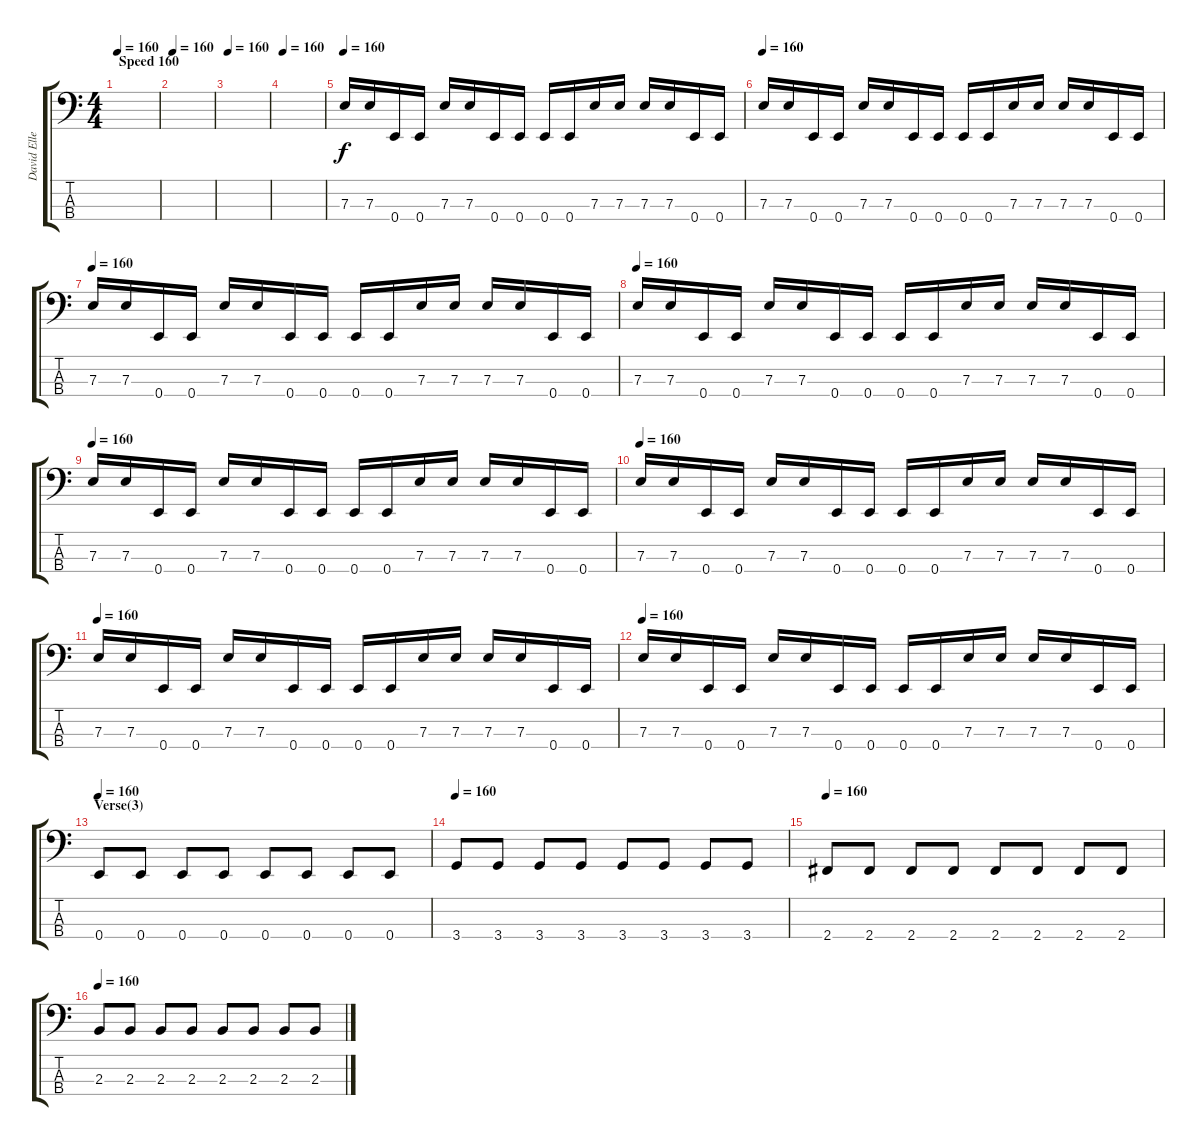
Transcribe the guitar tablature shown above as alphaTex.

\track ("David Ellefson (Bass)" "David Elle") {instrument electricbasspick}
\staff {score tabs}
\tuning (G2 D2 A1 E1) {hide}
\ts (4 4)
\section ("" "Speed 160")
\tempo 160
\clef f4
\ks c
|
\tempo 160
|
\tempo 160
|
\tempo 160
|
\tempo 160
7.3.16 7.3.16 0.4.16 0.4.16 7.3.16 7.3.16 0.4.16 0.4.16 0.4.16 0.4.16 7.3.16 7.3.16 7.3.16 7.3.16 0.4.16 0.4.16 |
\tempo 160
7.3.16 7.3.16 0.4.16 0.4.16 7.3.16 7.3.16 0.4.16 0.4.16 0.4.16 0.4.16 7.3.16 7.3.16 7.3.16 7.3.16 0.4.16 0.4.16 |
\tempo 160
7.3.16 7.3.16 0.4.16 0.4.16 7.3.16 7.3.16 0.4.16 0.4.16 0.4.16 0.4.16 7.3.16 7.3.16 7.3.16 7.3.16 0.4.16 0.4.16 |
\tempo 160
7.3.16 7.3.16 0.4.16 0.4.16 7.3.16 7.3.16 0.4.16 0.4.16 0.4.16 0.4.16 7.3.16 7.3.16 7.3.16 7.3.16 0.4.16 0.4.16 |
\tempo 160
7.3.16 7.3.16 0.4.16 0.4.16 7.3.16 7.3.16 0.4.16 0.4.16 0.4.16 0.4.16 7.3.16 7.3.16 7.3.16 7.3.16 0.4.16 0.4.16 |
\tempo 160
7.3.16 7.3.16 0.4.16 0.4.16 7.3.16 7.3.16 0.4.16 0.4.16 0.4.16 0.4.16 7.3.16 7.3.16 7.3.16 7.3.16 0.4.16 0.4.16 |
\tempo 160
7.3.16 7.3.16 0.4.16 0.4.16 7.3.16 7.3.16 0.4.16 0.4.16 0.4.16 0.4.16 7.3.16 7.3.16 7.3.16 7.3.16 0.4.16 0.4.16 |
\tempo 160
7.3.16 7.3.16 0.4.16 0.4.16 7.3.16 7.3.16 0.4.16 0.4.16 0.4.16 0.4.16 7.3.16 7.3.16 7.3.16 7.3.16 0.4.16 0.4.16 |
\section ("" "Verse(3)")
\tempo 160
0.4.8 0.4.8 0.4.8 0.4.8 0.4.8 0.4.8 0.4.8 0.4.8 |
\tempo 160
3.4.8 3.4.8 3.4.8 3.4.8 3.4.8 3.4.8 3.4.8 3.4.8 |
\tempo 160
2.4.8 2.4.8 2.4.8 2.4.8 2.4.8 2.4.8 2.4.8 2.4.8 |
\tempo 160
2.3.8 2.3.8 2.3.8 2.3.8 2.3.8 2.3.8 2.3.8 2.3.8
